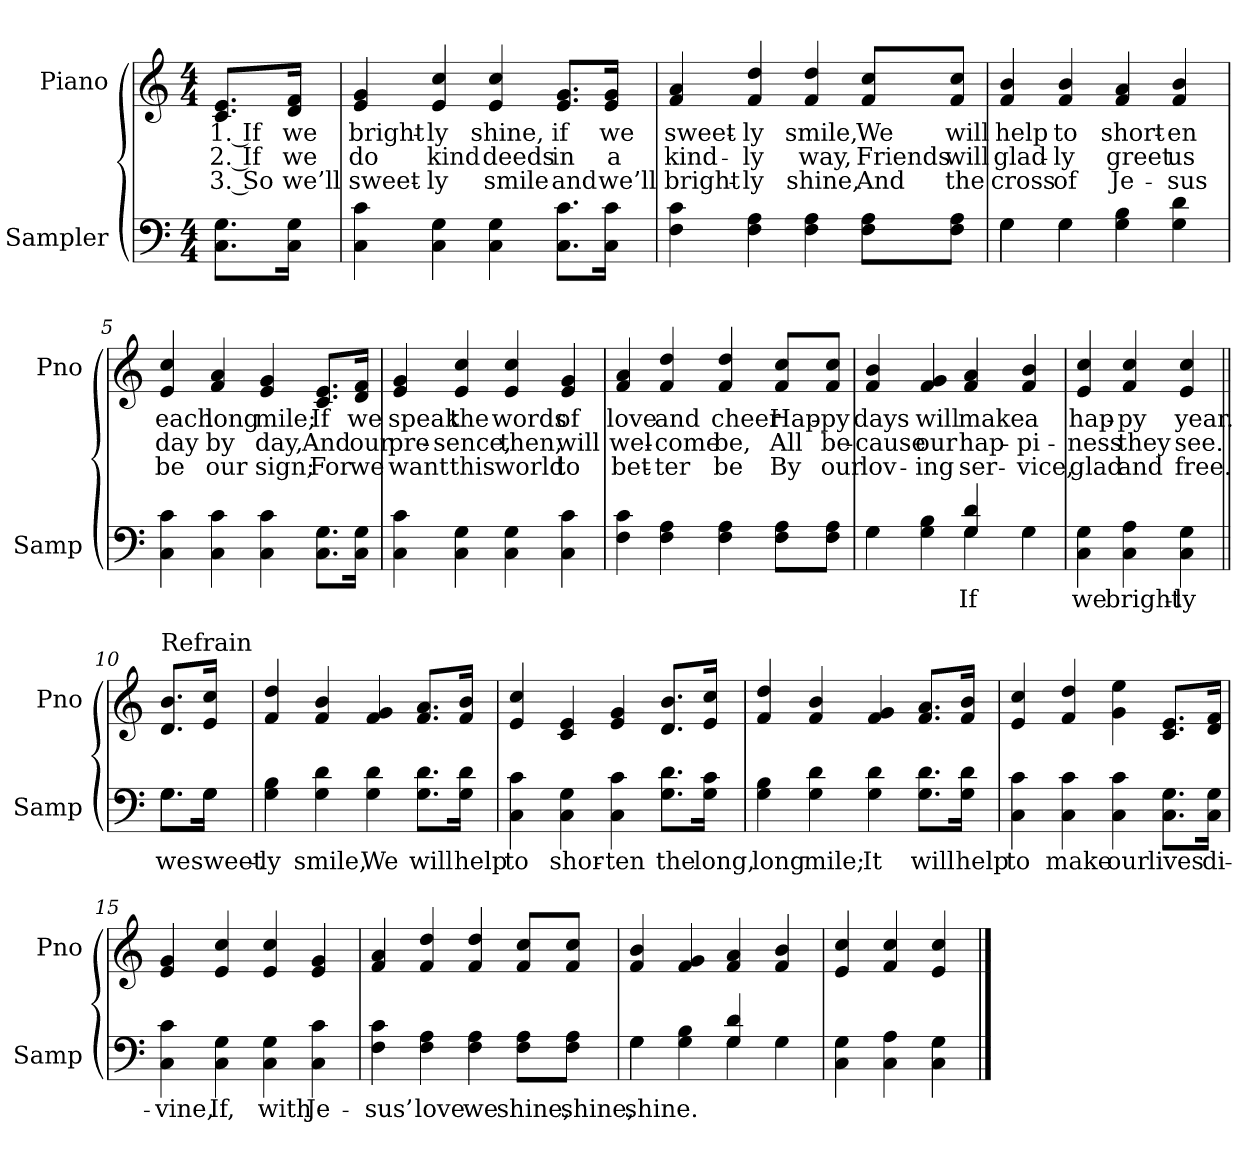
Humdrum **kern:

**kern	**text	**kern	**text	**text	**text
*part2	*part2	*part1	*part1	*part1	*part1
*staff2	*staff2	*staff1	*staff1	*staff1	*staff1
*I"Sampler	*	*I"Piano	*	*	*
*I'Samp	*	*I'Pno	*	*	*
*clefF4	*	*clefG2	*	*	*
*M4/4	*	*M4/4	*	*	*
=1	=1	=1	=1	=1	=1
8.C\ 8.G\L	.	8.c/ 8.e/L	1. If	2. If	3. So
16C\ 16G\Jk	.	16d/ 16f/Jk	we	we	we’ll
=2	=2	=2	=2	=2	=2
4C 4c	.	4e 4g	bright-	do	sweet-
4C 4G	.	4e 4cc	-ly	kind	-ly
4C 4G	.	4e 4cc	shine,	deeds	smile
8.C\ 8.c\L	.	8.e/ 8.g/L	if	in	and
16C\ 16c\Jk	.	16e/ 16g/Jk	we	a	we’ll
=3	=3	=3	=3	=3	=3
4F 4c	.	4f 4a	sweet-	kind-	bright-
4F 4A	.	4f 4dd	-ly	-ly	-ly
4F 4A	.	4f 4dd	smile,	way,	shine,
8F\ 8A\L	.	8f/ 8cc/L	We	Friends	And
8F\ 8A\J	.	8f/ 8cc/J	will	will	the
=4	=4	=4	=4	=4	=4
*^	*	*	*	*	*
4G\	4G	.	4f 4b	help	glad-	cross
4G\	4G	.	4f 4b	to	-ly	of
4G 4B	2ryy	.	4f 4a	short-	greet	Je-
4G 4d	.	.	4f 4b	-en	us	-sus
*v	*v	*	*	*	*	*
=5	=5	=5	=5	=5	=5
4C 4c	.	4e 4cc	each	day	be
4C 4c	.	4f 4a	long	by	our
4C 4c	.	4e 4g	mile;	day,	sign;
8.C\ 8.G\L	.	8.c/ 8.e/L	If	And	For
16C\ 16G\Jk	.	16d/ 16f/Jk	we	our	we
=6	=6	=6	=6	=6	=6
4C 4c	.	4e 4g	speak	pre-	want
4C 4G	.	4e 4cc	the	-sence,	this
4C 4G	.	4e 4cc	words	then,	world
4C 4c	.	4e 4g	of	will	to
=7	=7	=7	=7	=7	=7
4F 4c	.	4f 4a	love	wel-	bet-
4F 4A	.	4f 4dd	and	-come	-ter
4F 4A	.	4f 4dd	cheer	be,	be
8F\ 8A\L	.	8f/ 8cc/L	Hap-	All	By
8F\ 8A\J	.	8f/ 8cc/J	-py	be-	our
=8	=8	=8	=8	=8	=8
*^	*	*	*	*	*
4G\	4G	.	4f 4b	days	-cause	lov-
4G 4B	4ryy	.	4f 4g	will	our	-ing
4G 4d	4G	If	4f 4a	make	hap-	ser-
4G\	4ryy	.	4f 4b	a	-pi-	-vice,
*v	*v	*	*	*	*	*
=9	=9	=9	=9	=9	=9
4C 4G	we	4e 4cc	hap-	-ness	glad
4C 4A	bright-	4f 4cc	-py	they	and
4C 4G	-ly	4e 4cc	year.	see.	free.
=10||	=10||	=10||	=10||	=10||	=10||
*^	*	*	*	*	*
!	!	!	!LO:TX:t=Refrain	!	!	!
8.G\L	8.G\L	we	8.d/ 8.b/L	.	.	.
16G\Jk	16G\Jk	sweet-	16e/ 16cc/Jk	.	.	.
*v	*v	*	*	*	*	*
=11	=11	=11	=11	=11	=11
4G 4B	-ly	4f 4dd	.	.	.
4G 4d	smile,	4f 4b	.	.	.
4G 4d	We	4f 4g	.	.	.
8.G\ 8.d\L	will	8.f/ 8.a/L	.	.	.
16G\ 16d\Jk	help	16f/ 16b/Jk	.	.	.
=12	=12	=12	=12	=12	=12
4C 4c	to	4e 4cc	.	.	.
4C 4G	shor-	4c 4e	.	.	.
4C 4c	-ten	4e 4g	.	.	.
8.G\ 8.d\L	the	8.d/ 8.b/L	.	.	.
16G\ 16c\Jk	long,	16e/ 16cc/Jk	.	.	.
=13	=13	=13	=13	=13	=13
4G 4B	long	4f 4dd	.	.	.
4G 4d	mile;	4f 4b	.	.	.
4G 4d	It	4f 4g	.	.	.
8.G\ 8.d\L	will	8.f/ 8.a/L	.	.	.
16G\ 16d\Jk	help	16f/ 16b/Jk	.	.	.
=14	=14	=14	=14	=14	=14
4C 4c	to	4e 4cc	.	.	.
4C 4c	make	4f 4dd	.	.	.
4C 4c	our	4g 4ee	.	.	.
8.C\ 8.G\L	lives	8.c/ 8.e/L	.	.	.
16C\ 16G\Jk	di-	16d/ 16f/Jk	.	.	.
=15	=15	=15	=15	=15	=15
4C 4c	-vine,	4e 4g	.	.	.
4C 4G	If,	4e 4cc	.	.	.
4C 4G	with	4e 4cc	.	.	.
4C 4c	Je-	4e 4g	.	.	.
=16	=16	=16	=16	=16	=16
4F 4c	-sus’	4f 4a	.	.	.
4F 4A	love	4f 4dd	.	.	.
4F 4A	we	4f 4dd	.	.	.
8F\ 8A\L	shine,	8f/ 8cc/L	.	.	.
8F\ 8A\J	shine,	8f/ 8cc/J	.	.	.
=17	=17	=17	=17	=17	=17
*^	*	*	*	*	*
4G\	4G	shine.	4f 4b	.	.	.
4G 4B	4ryy	.	4f 4g	.	.	.
4G 4d	4G	.	4f 4a	.	.	.
4G\	4ryy	.	4f 4b	.	.	.
*v	*v	*	*	*	*	*
=18	=18	=18	=18	=18	=18
4C 4G	.	4e 4cc	.	.	.
4C 4A	.	4f 4cc	.	.	.
4C 4G	.	4e 4cc	.	.	.
==	==	==	==	==	==
*-	*-	*-	*-	*-	*-
